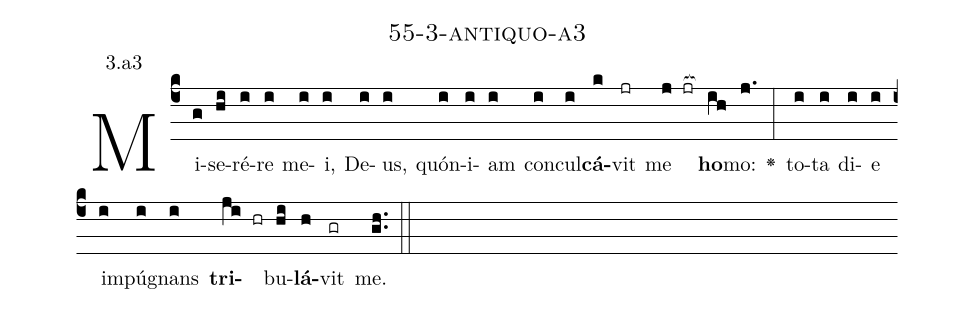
name: 55-3-antiquo-a3;
annotation: 3.a3;
%%
(c4)Mi(g)se(hi)ré(i)re(i) me(i)i,(i) De(i)us,(i) quón(i)i(i)am(i) con(i)cul(i)<b>cá</b>(k)vit(jr) me(j jr[ocb:1{]) <b>ho</b>(ih[ocb:0}])mo:(j.) <v>\greheightstar</v>(:) to(i)ta(i) di(i)e(i) im(i)pú(i)gnans(i) <b>tri</b>(ji hr)bu(hi)<b>lá</b>(h)vit(gr) me.(gh..) (::)


%E(i) u(i) o(ji) u(hi) a(h) e.(gh..) (::)
